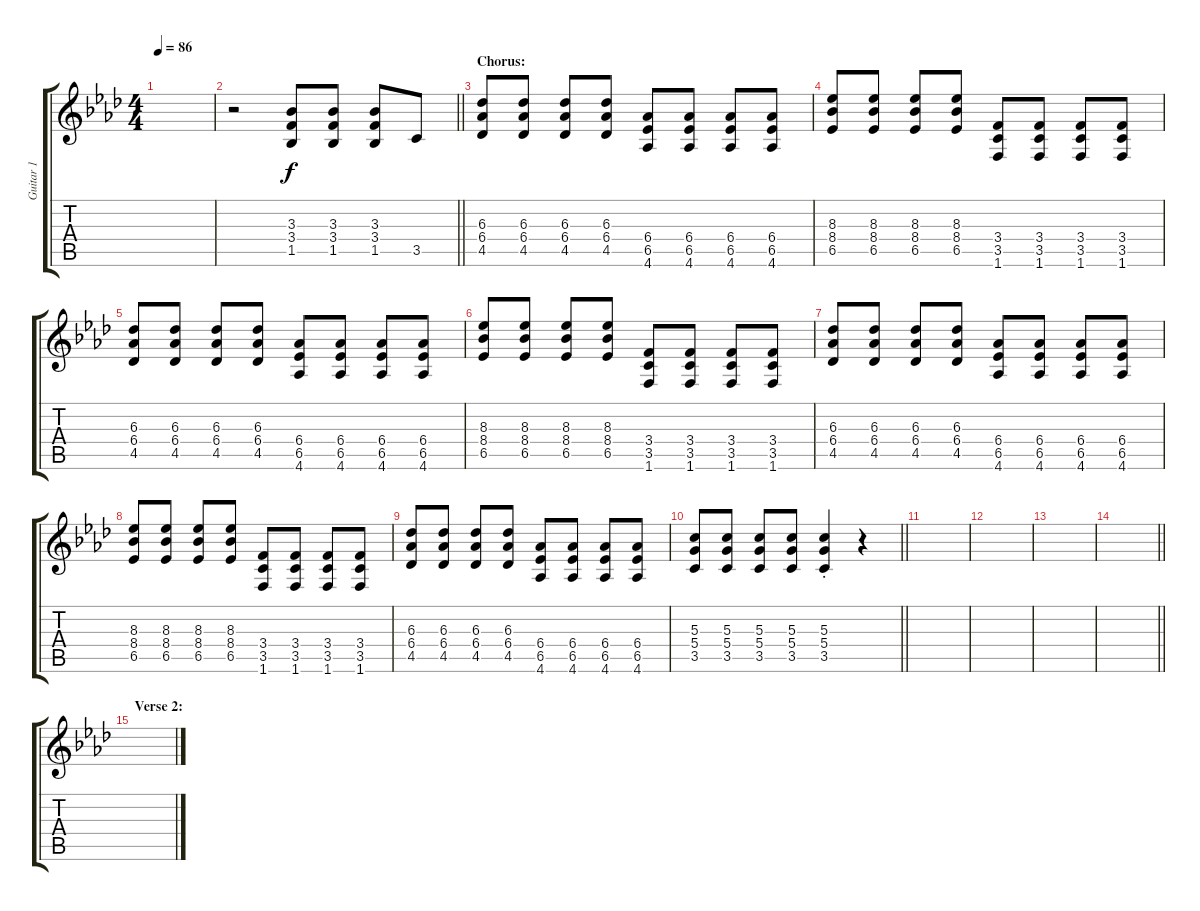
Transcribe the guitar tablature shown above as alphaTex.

\track ("Guitar 1" "Guitar 1") {instrument distortionguitar}
\staff {score tabs}
\tuning (E4 B3 G3 D3 A2 E2) {hide}
\ts (4 4)
\tempo 86
\clef g2
\ks ab
|
\barLineRight lightlight
r.2 (3.3 3.4 1.5).8 (3.3 3.4 1.5).8 (3.3 3.4 1.5).8 3.5.8 |
\section ("" "Chorus:")
(6.3 6.4 4.5).8 (6.3 6.4 4.5).8 (6.3 6.4 4.5).8 (6.3 6.4 4.5).8 (6.4 6.5 4.6).8 (6.4 6.5 4.6).8 (6.4 6.5 4.6).8 (6.4 6.5 4.6).8 |
(8.3 8.4 6.5).8 (8.3 8.4 6.5).8 (8.3 8.4 6.5).8 (8.3 8.4 6.5).8 (3.4 3.5 1.6).8 (3.4 3.5 1.6).8 (3.4 3.5 1.6).8 (3.4 3.5 1.6).8 |
(6.3 6.4 4.5).8 (6.3 6.4 4.5).8 (6.3 6.4 4.5).8 (6.3 6.4 4.5).8 (6.4 6.5 4.6).8 (6.4 6.5 4.6).8 (6.4 6.5 4.6).8 (6.4 6.5 4.6).8 |
(8.3 8.4 6.5).8 (8.3 8.4 6.5).8 (8.3 8.4 6.5).8 (8.3 8.4 6.5).8 (3.4 3.5 1.6).8 (3.4 3.5 1.6).8 (3.4 3.5 1.6).8 (3.4 3.5 1.6).8 |
(6.3 6.4 4.5).8 (6.3 6.4 4.5).8 (6.3 6.4 4.5).8 (6.3 6.4 4.5).8 (6.4 6.5 4.6).8 (6.4 6.5 4.6).8 (6.4 6.5 4.6).8 (6.4 6.5 4.6).8 |
(8.3 8.4 6.5).8 (8.3 8.4 6.5).8 (8.3 8.4 6.5).8 (8.3 8.4 6.5).8 (3.4 3.5 1.6).8 (3.4 3.5 1.6).8 (3.4 3.5 1.6).8 (3.4 3.5 1.6).8 |
(6.3 6.4 4.5).8 (6.3 6.4 4.5).8 (6.3 6.4 4.5).8 (6.3 6.4 4.5).8 (6.4 6.5 4.6).8 (6.4 6.5 4.6).8 (6.4 6.5 4.6).8 (6.4 6.5 4.6).8 |
\barLineRight lightlight
(5.3 5.4 3.5).8 (5.3 5.4 3.5).8 (5.3 5.4 3.5).8 (5.3 5.4 3.5).8 (5.3{st} 5.4{st} 3.5{st}).4 r.4 |
|
|
|
\barLineRight lightlight
|
\section ("" "Verse 2:")
